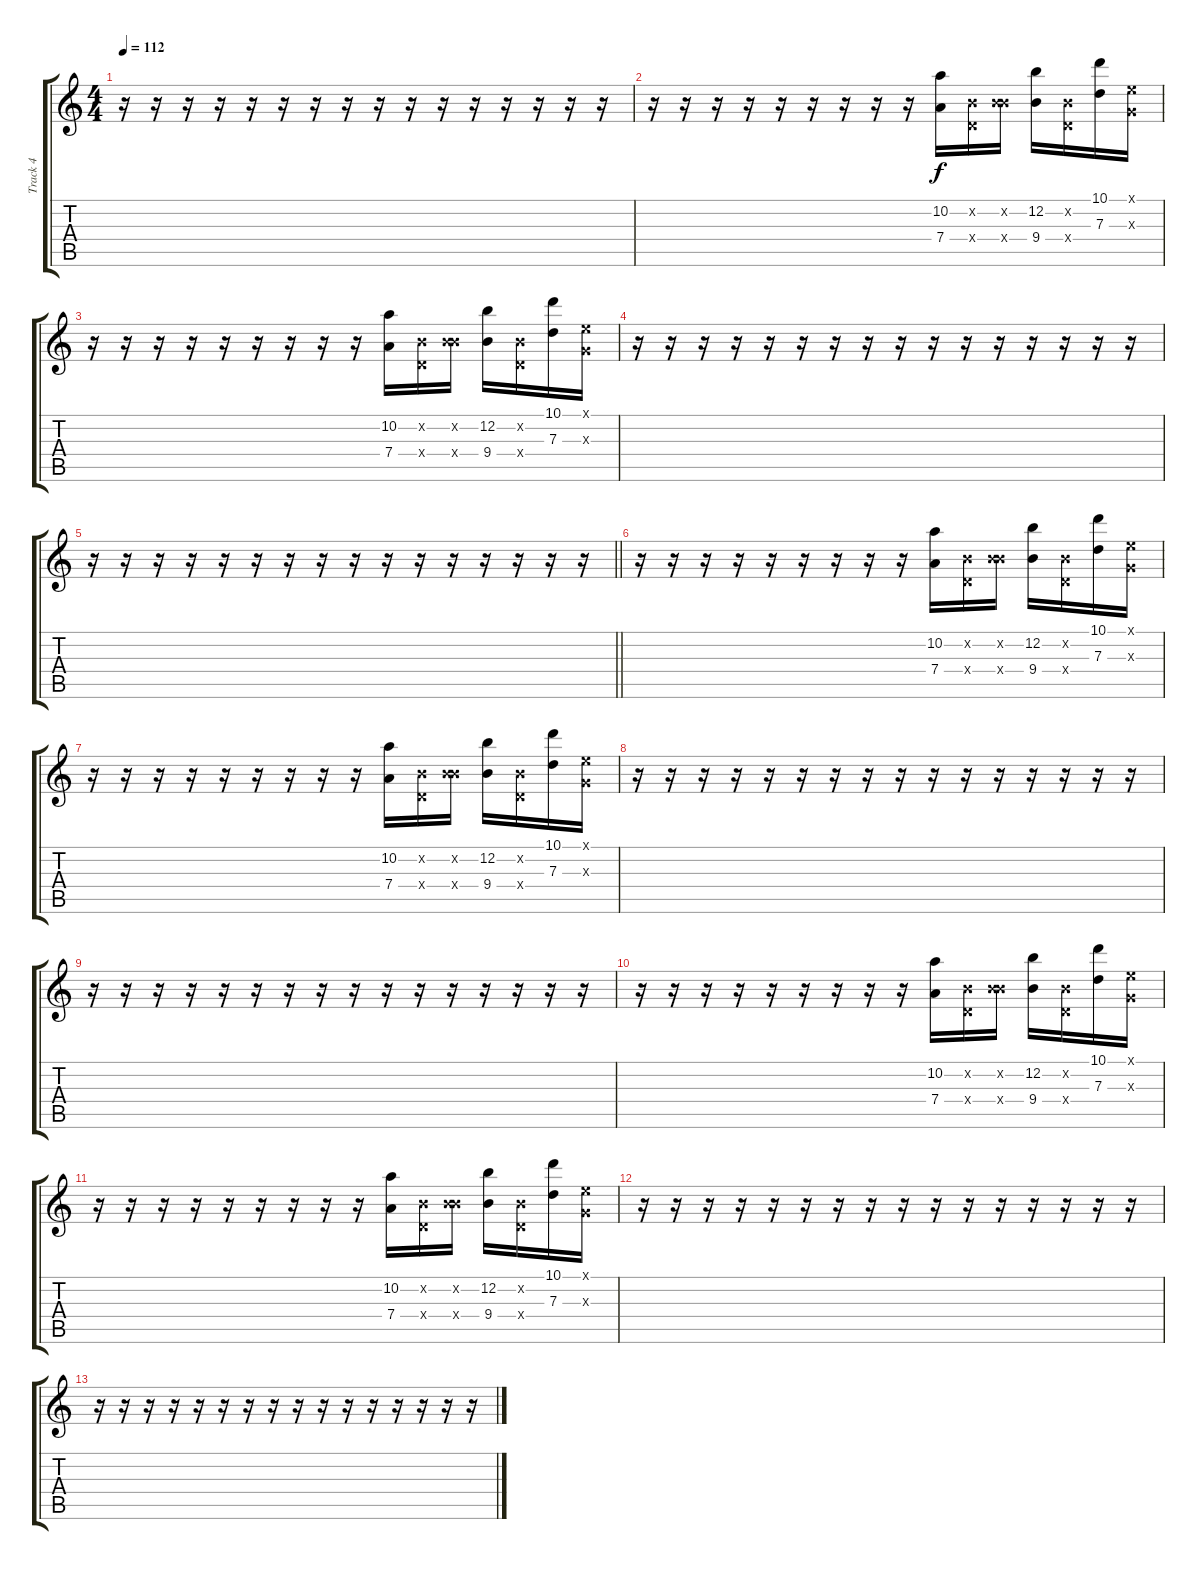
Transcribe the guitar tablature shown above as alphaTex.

\track ("Track 4" "Track 4") {instrument acousticguitarsteel}
\staff {score tabs}
\tuning (E4 B3 G3 D3 A2 E2) {hide}
\ts (4 4)
\tempo 112
\clef g2
\ks c
r.16{dy f} r.16 r.16 r.16 r.16 r.16 r.16 r.16 r.16 r.16 r.16 r.16 r.16 r.16 r.16 r.16 |
r.16 r.16 r.16 r.16 r.16 r.16 r.16 r.16 r.16 (10.2 7.4).16 (0.2{x} 0.4{x}).16 (0.2{x} 9.4{x}).16 (12.2 9.4).16 (0.2{x} 0.4{x}).16 (10.1 7.3).16 (0.1{x} 0.3{x}).16 |
r.16 r.16 r.16 r.16 r.16 r.16 r.16 r.16 r.16 (10.2 7.4).16 (0.2{x} 0.4{x}).16 (0.2{x} 9.4{x}).16 (12.2 9.4).16 (0.2{x} 0.4{x}).16 (10.1 7.3).16 (0.1{x} 0.3{x}).16 |
r.16 r.16 r.16 r.16 r.16 r.16 r.16 r.16 r.16 r.16 r.16 r.16 r.16 r.16 r.16 r.16 |
\barLineRight lightlight
r.16 r.16 r.16 r.16 r.16 r.16 r.16 r.16 r.16 r.16 r.16 r.16 r.16 r.16 r.16 r.16 |
\section ("" "")
r.16{volume 7} r.16 r.16 r.16 r.16 r.16 r.16 r.16 r.16 (10.2 7.4).16 (0.2{x} 0.4{x}).16 (0.2{x} 9.4{x}).16 (12.2 9.4).16 (0.2{x} 0.4{x}).16 (10.1 7.3).16 (0.1{x} 0.3{x}).16 |
r.16 r.16 r.16 r.16 r.16 r.16 r.16 r.16 r.16 (10.2 7.4).16 (0.2{x} 0.4{x}).16 (0.2{x} 9.4{x}).16 (12.2 9.4).16 (0.2{x} 0.4{x}).16 (10.1 7.3).16 (0.1{x} 0.3{x}).16 |
r.16 r.16 r.16 r.16 r.16 r.16 r.16 r.16 r.16 r.16 r.16 r.16 r.16 r.16 r.16 r.16 |
r.16 r.16 r.16 r.16 r.16 r.16 r.16 r.16 r.16 r.16 r.16 r.16 r.16 r.16 r.16 r.16 |
r.16 r.16 r.16 r.16 r.16 r.16 r.16 r.16 r.16 (10.2 7.4).16 (0.2{x} 0.4{x}).16 (0.2{x} 9.4{x}).16 (12.2 9.4).16 (0.2{x} 0.4{x}).16 (10.1 7.3).16 (0.1{x} 0.3{x}).16 |
r.16 r.16 r.16 r.16 r.16 r.16 r.16 r.16 r.16 (10.2 7.4).16 (0.2{x} 0.4{x}).16 (0.2{x} 9.4{x}).16 (12.2 9.4).16 (0.2{x} 0.4{x}).16 (10.1 7.3).16 (0.1{x} 0.3{x}).16 |
r.16 r.16 r.16 r.16 r.16 r.16 r.16 r.16 r.16 r.16 r.16 r.16 r.16 r.16 r.16 r.16 |
r.16 r.16 r.16 r.16 r.16 r.16 r.16 r.16 r.16 r.16 r.16 r.16 r.16 r.16 r.16 r.16
